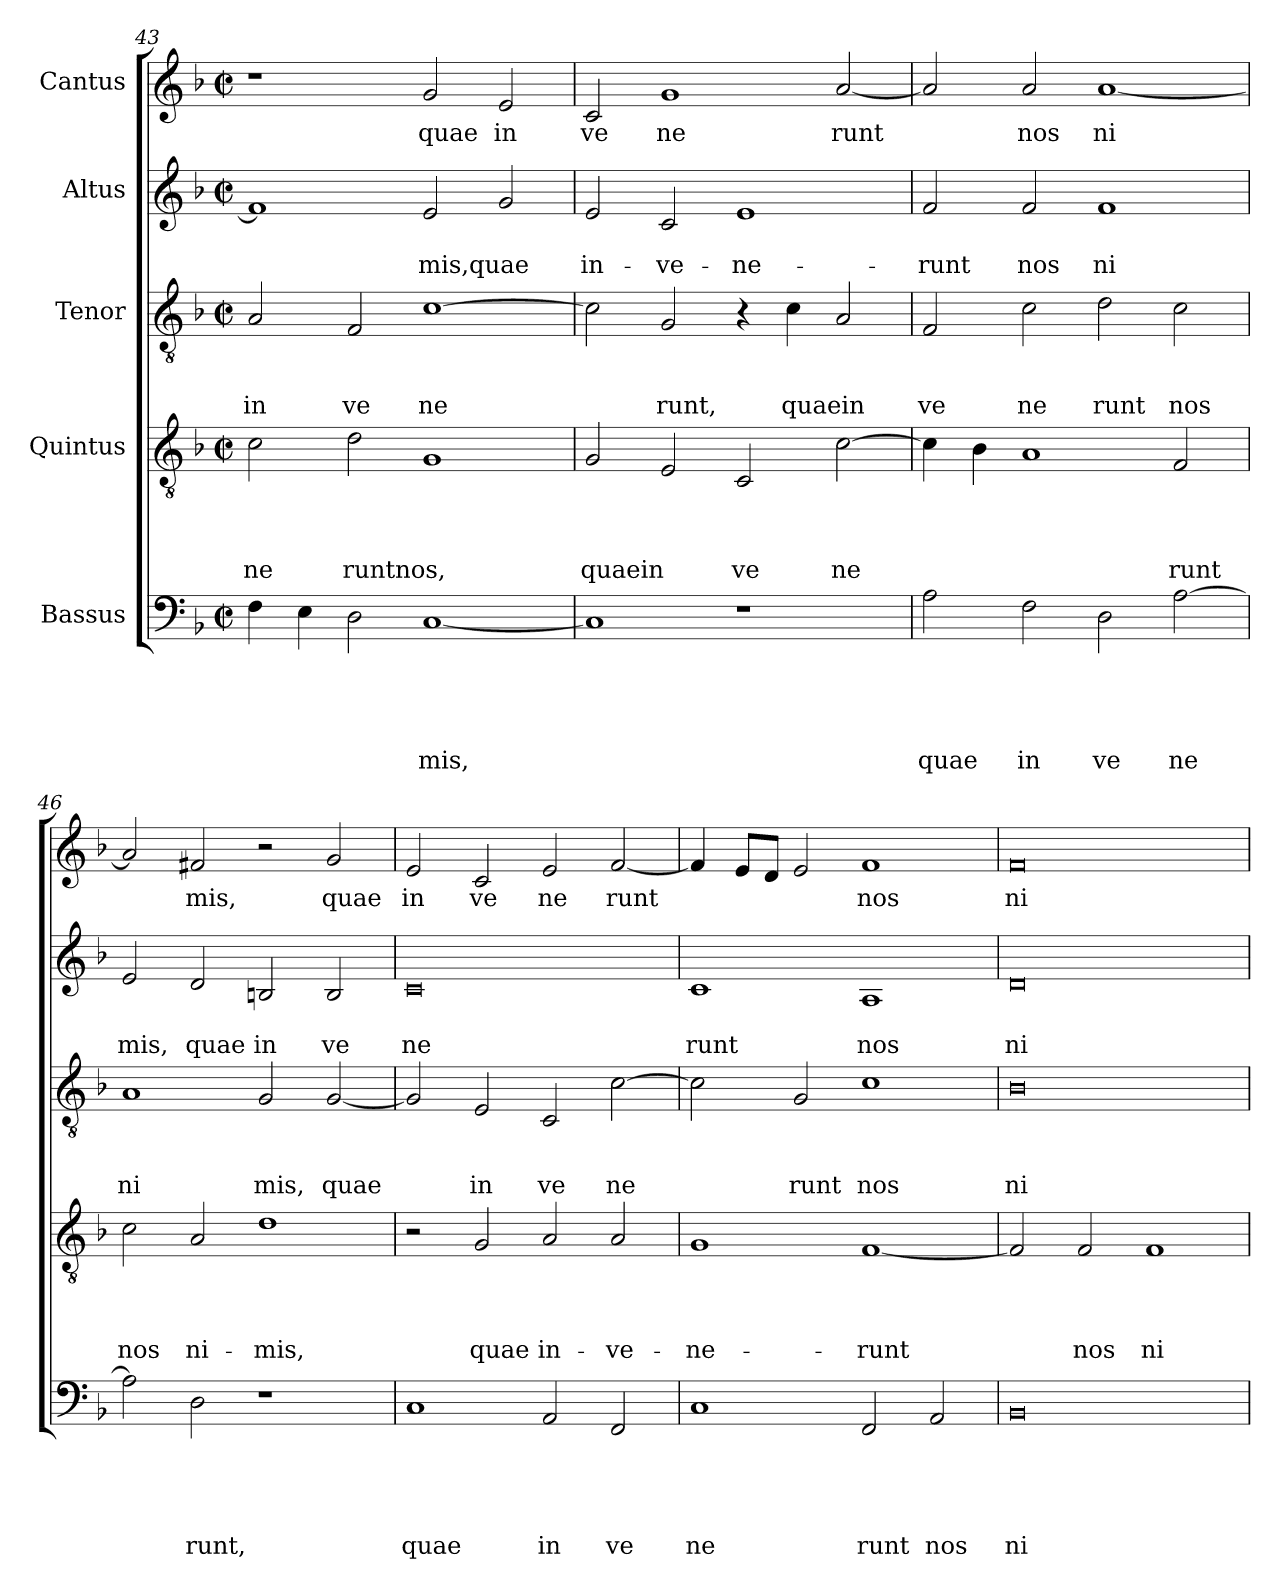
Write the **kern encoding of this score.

**kern	**text	**text	**text	**text	**text	**kern	**text	**text	**text	**text	**kern	**text	**text	**text	**kern	**text	**text	**kern	**text
*part5	*part5	*part5	*part5	*part5	*part5	*part4	*part4	*part4	*part4	*part4	*part3	*part3	*part3	*part3	*part2	*part2	*part2	*part1	*part1
*staff5	*staff5	*staff5	*staff5	*staff5	*staff5	*staff4	*staff4	*staff4	*staff4	*staff4	*staff3	*staff3	*staff3	*staff3	*staff2	*staff2	*staff2	*staff1	*staff1
*I"Bassus	*	*	*	*	*	*I"Quintus	*	*	*	*	*I"Tenor	*	*	*	*I"Altus	*	*	*I"Cantus	*
*clefF4	*	*	*	*	*	*clefGv2	*	*	*	*	*clefGv2	*	*	*	*clefG2	*	*	*clefG2	*
*k[b-]	*	*	*	*	*	*k[b-]	*	*	*	*	*k[b-]	*	*	*	*k[b-]	*	*	*k[b-]	*
*F:	*	*	*	*	*	*F:	*	*	*	*	*F:	*	*	*	*F:	*	*	*F:	*
*M2/2	*	*	*	*	*	*M2/2	*	*	*	*	*M2/2	*	*	*	*M2/2	*	*	*M2/2	*
*met(c|)	*	*	*	*	*	*met(c|)	*	*	*	*	*met(c|)	*	*	*	*met(c|)	*	*	*met(c|)	*
=43	=43	=43	=43	=43	=43	=43	=43	=43	=43	=43	=43	=43	=43	=43	=43	=43	=43	=43	=43
!	!	!	!	!	!	!	!	!	!	!LO:LY:b	!	!	!	!LO:LY:b	!	!	!	!	!
4F\	.	.	.	.	.	2c\	.	.	.	ne	2A/	.	.	in	1f]	.	.	1r	.
4E\	.	.	.	.	.	.	.	.	.	.	.	.	.	.	.	.	.	.	.
!	!	!	!	!	!	!	!	!	!	!LO:LY:b	!	!	!	!LO:LY:b	!	!	!	!	!
2D\	.	.	.	.	.	2d\	.	.	.	runtnos,	2F/	.	.	ve	.	.	.	.	.
!	!	!	!	!	!LO:LY:b	!	!	!	!	!	!	!	!	!LO:LY:b	!	!	!LO:LY:b	!	!LO:LY:b
[<1C	.	.	.	.	-mis,	1G	.	.	.	.	[>1c	.	.	ne	2e/	.	-mis,quae	2g/	quae
!	!	!	!	!	!	!	!	!	!	!	!	!	!	!	!	!	!	!	!LO:LY:b
.	.	.	.	.	.	.	.	.	.	.	.	.	.	.	2g/	.	.	2e/	in
=44	=44	=44	=44	=44	=44	=44	=44	=44	=44	=44	=44	=44	=44	=44	=44	=44	=44	=44	=44
!	!	!	!	!	!	!	!	!	!	!LO:LY:b	!	!	!	!	!	!	!LO:LY:b	!	!LO:LY:b
1C]	.	.	.	.	.	2G/	.	.	.	quaein	2c\]	.	.	.	2e/	.	in-	2c/	ve
!	!	!	!	!	!	!	!	!	!	!	!	!	!	!LO:LY:b	!	!	!LO:LY:b	!	!LO:LY:b
.	.	.	.	.	.	2E/	.	.	.	.	2G/	.	.	runt,	2c/	.	-ve-	1g	ne
!	!	!	!	!	!	!	!	!	!	!LO:LY:b	!	!	!	!	!	!	!LO:LY:b	!	!
1r	.	.	.	.	.	2C/	.	.	.	ve	4r	.	.	.	1e	.	-ne-	.	.
!	!	!	!	!	!	!	!	!	!	!	!	!	!	!LO:LY:b	!	!	!	!	!
.	.	.	.	.	.	.	.	.	.	.	4c\	.	.	quaein	.	.	.	.	.
!	!	!	!	!	!	!	!	!	!	!LO:LY:b	!	!	!	!	!	!	!	!	!LO:LY:b
.	.	.	.	.	.	[<2c\	.	.	.	ne	2A/	.	.	.	.	.	.	[<2a/	runt
!!LO:LB:g=z
=45	=45	=45	=45	=45	=45	=45	=45	=45	=45	=45	=45	=45	=45	=45	=45	=45	=45	=45	=45
!	!	!	!	!	!LO:LY:b	!	!	!	!	!	!	!	!	!LO:LY:b	!	!	!LO:LY:b	!	!
2A\	.	.	.	.	quae	4c\]	.	.	.	.	2F/	.	.	ve	2f/	.	-runt	2a/]	.
.	.	.	.	.	.	4B-\	.	.	.	.	.	.	.	.	.	.	.	.	.
!	!	!	!	!	!LO:LY:b	!	!	!	!	!	!	!	!	!LO:LY:b	!	!	!LO:LY:b	!	!LO:LY:b
2F\	.	.	.	.	in	1A	.	.	.	.	2c\	.	.	ne	2f/	.	nos	2a/	nos
!	!	!	!	!	!LO:LY:b	!	!	!	!	!	!	!	!	!LO:LY:b	!	!	!LO:LY:b	!	!LO:LY:b
2D\	.	.	.	.	ve	.	.	.	.	.	2d\	.	.	runt	1f	.	ni	[<1a	ni
!	!	!	!	!	!LO:LY:b	!	!	!	!	!LO:LY:b	!	!	!	!LO:LY:b	!	!	!	!	!
[>2A\	.	.	.	.	ne	2F/	.	.	.	runt	2c\	.	.	nos	.	.	.	.	.
=46	=46	=46	=46	=46	=46	=46	=46	=46	=46	=46	=46	=46	=46	=46	=46	=46	=46	=46	=46
!	!	!	!	!	!	!	!	!	!	!LO:LY:b	!	!	!	!LO:LY:b	!	!	!LO:LY:b	!	!
2A\]	.	.	.	.	.	2c\	.	.	.	nos	1A	.	.	ni	2e/	.	mis,	2a/]	.
!	!	!	!	!	!LO:LY:b	!	!	!	!	!LO:LY:b	!	!	!	!	!	!	!LO:LY:b	!	!LO:LY:b
2D\	.	.	.	.	runt,	2A/	.	.	.	ni-	.	.	.	.	2d/	.	quae	2f#X/	mis,
!	!	!	!	!	!	!	!	!	!	!LO:LY:b	!	!	!	!LO:LY:b	!	!	!LO:LY:b	!	!
1r	.	.	.	.	.	1d	.	.	.	-mis,	2G/	.	.	mis,	2Bn/	.	in	2r	.
!	!	!	!	!	!	!	!	!	!	!	!	!	!	!LO:LY:b	!	!	!LO:LY:b	!	!LO:LY:b
.	.	.	.	.	.	.	.	.	.	.	[<2G/	.	.	quae	2B/	.	ve	2g/	quae
=47	=47	=47	=47	=47	=47	=47	=47	=47	=47	=47	=47	=47	=47	=47	=47	=47	=47	=47	=47
!	!	!	!	!	!LO:LY:b	!	!	!	!	!	!	!	!	!	!	!	!LO:LY:b	!	!LO:LY:b
1C	.	.	.	.	quae	2r	.	.	.	.	2G/]	.	.	.	0c	.	ne	2e/	in
!	!	!	!	!	!	!	!	!	!	!LO:LY:b	!	!	!	!LO:LY:b	!	!	!	!	!LO:LY:b
.	.	.	.	.	.	2G/	.	.	.	quae	2E/	.	.	in	.	.	.	2c/	ve
!	!	!	!	!	!LO:LY:b	!	!	!	!	!LO:LY:b	!	!	!	!LO:LY:b	!	!	!	!	!LO:LY:b
2AA/	.	.	.	.	in	2A/	.	.	.	in-	2C/	.	.	ve	.	.	.	2e/	ne
!	!	!	!	!	!LO:LY:b	!	!	!	!	!LO:LY:b	!	!	!	!LO:LY:b	!	!	!	!	!LO:LY:b
2FF/	.	.	.	.	ve	2A/	.	.	.	-ve-	[>2c\	.	.	ne	.	.	.	[<2f/	runt
=48	=48	=48	=48	=48	=48	=48	=48	=48	=48	=48	=48	=48	=48	=48	=48	=48	=48	=48	=48
!	!	!	!	!	!LO:LY:b	!	!	!	!	!LO:LY:b	!	!	!	!	!	!	!LO:LY:b	!	!
1C	.	.	.	.	ne	1G	.	.	.	-ne-	2c\]	.	.	.	1c	.	runt	4f/]	.
.	.	.	.	.	.	.	.	.	.	.	.	.	.	.	.	.	.	8e/L	.
.	.	.	.	.	.	.	.	.	.	.	.	.	.	.	.	.	.	8d/J	.
!	!	!	!	!	!	!	!	!	!	!	!	!	!	!LO:LY:b	!	!	!	!	!
.	.	.	.	.	.	.	.	.	.	.	2G/	.	.	runt	.	.	.	2e/	.
!	!	!	!	!	!LO:LY:b	!	!	!	!	!LO:LY:b	!	!	!	!LO:LY:b	!	!	!LO:LY:b	!	!LO:LY:b
2FF/	.	.	.	.	runt	[<1F	.	.	.	-runt	1c	.	.	nos	1A	.	nos	1f	nos
!	!	!	!	!	!LO:LY:b	!	!	!	!	!	!	!	!	!	!	!	!	!	!
2AA/	.	.	.	.	nos	.	.	.	.	.	.	.	.	.	.	.	.	.	.
=49	=49	=49	=49	=49	=49	=49	=49	=49	=49	=49	=49	=49	=49	=49	=49	=49	=49	=49	=49
!	!	!	!	!	!LO:LY:b	!	!	!	!	!	!	!	!	!LO:LY:b	!	!	!LO:LY:b	!	!LO:LY:b
0BB-	.	.	.	.	ni	2F/]	.	.	.	.	0B-	.	.	ni	0d	.	ni	0f	ni
!	!	!	!	!	!	!	!	!	!	!LO:LY:b	!	!	!	!	!	!	!	!	!
.	.	.	.	.	.	2F/	.	.	.	nos	.	.	.	.	.	.	.	.	.
!	!	!	!	!	!	!	!	!	!	!LO:LY:b	!	!	!	!	!	!	!	!	!
.	.	.	.	.	.	1F	.	.	.	ni-	.	.	.	.	.	.	.	.	.
=	=	=	=	=	=	=	=	=	=	=	=	=	=	=	=	=	=	=	=
*-	*-	*-	*-	*-	*-	*-	*-	*-	*-	*-	*-	*-	*-	*-	*-	*-	*-	*-	*-
